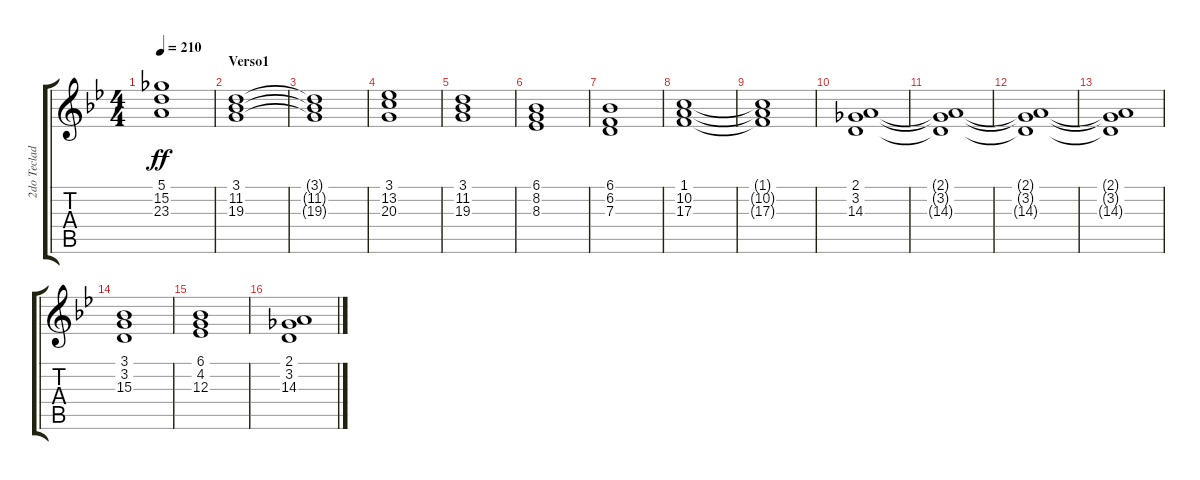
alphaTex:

\track ("2do Teclado" "2do Teclad") {instrument stringensemble1}
\staff {score tabs}
\tuning (E4 B3 G3 D3 A2 E2) {hide}
\ts (4 4)
\tempo 210
\clef g2
\ks gminor
(5.1{t} 15.2{t} 23.3{t}).1{dy ff} |
\section ("" "Verso1")
(3.1 11.2 19.3).1 |
(3.1{t} 11.2{t} 19.3{t}).1 |
(3.1 13.2 20.3).1 |
(3.1 11.2 19.3).1 |
(6.1 8.2 8.3).1 |
(6.1 6.2 7.3).1 |
(1.1 10.2 17.3).1 |
(1.1{t} 10.2{t} 17.3{t}).1 |
(2.1 3.2 14.3).1 |
(2.1{t} 3.2{t} 14.3{t}).1 |
(2.1{t} 3.2{t} 14.3{t}).1 |
(2.1{t} 3.2{t} 14.3{t}).1 |
(3.1 3.2 15.3).1 |
(6.1 4.2 12.3).1 |
(2.1 3.2 14.3).1
